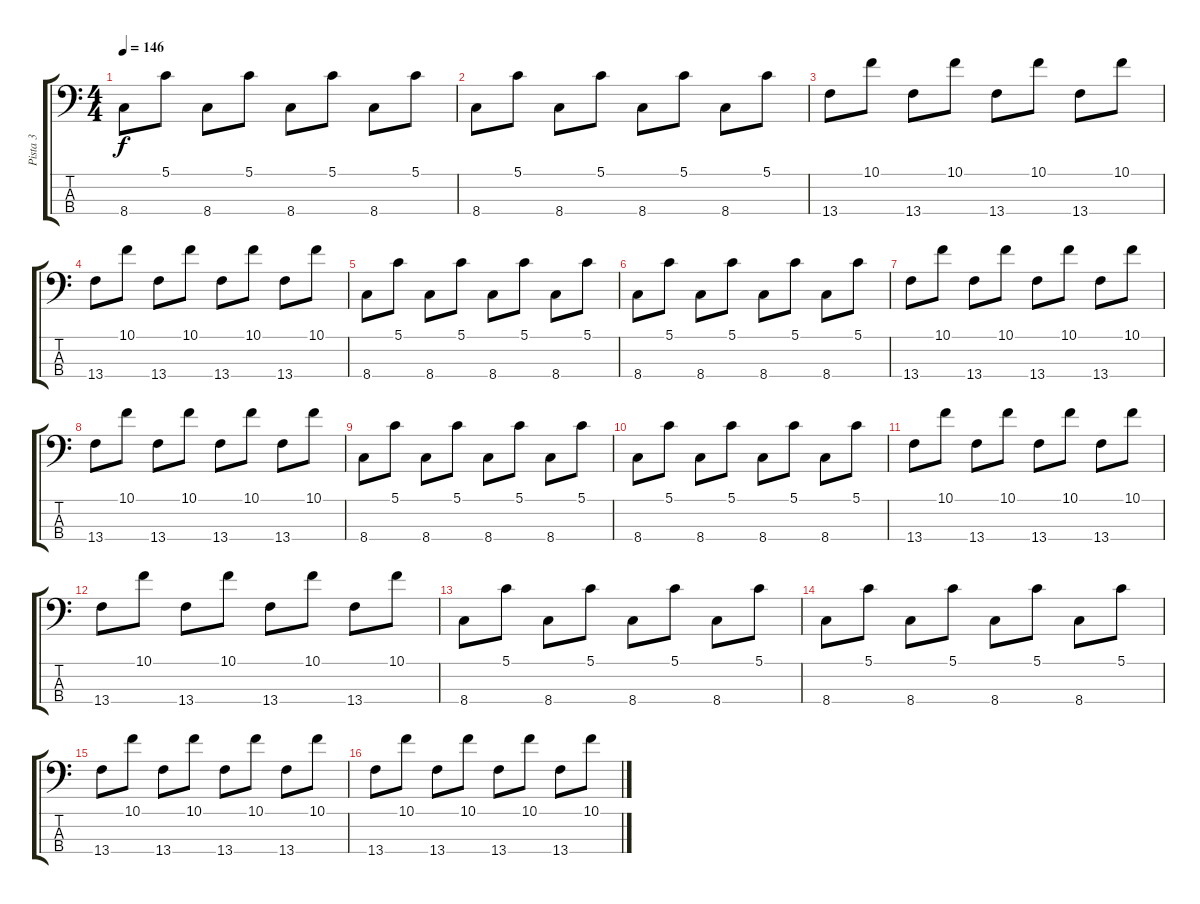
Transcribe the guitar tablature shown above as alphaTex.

\track ("Pista 3" "Pista 3") {instrument electricbasspick}
\staff {score tabs}
\tuning (G2 D2 A1 E1) {hide}
\ts (4 4)
\tempo 146
\clef f4
\ks c
8.4.8{dy f} 5.1.8 8.4.8 5.1.8 8.4.8 5.1.8 8.4.8 5.1.8 |
8.4.8 5.1.8 8.4.8 5.1.8 8.4.8 5.1.8 8.4.8 5.1.8 |
13.4.8 10.1.8 13.4.8 10.1.8 13.4.8 10.1.8 13.4.8 10.1.8 |
13.4.8 10.1.8 13.4.8 10.1.8 13.4.8 10.1.8 13.4.8 10.1.8 |
8.4.8 5.1.8 8.4.8 5.1.8 8.4.8 5.1.8 8.4.8 5.1.8 |
8.4.8 5.1.8 8.4.8 5.1.8 8.4.8 5.1.8 8.4.8 5.1.8 |
13.4.8 10.1.8 13.4.8 10.1.8 13.4.8 10.1.8 13.4.8 10.1.8 |
13.4.8 10.1.8 13.4.8 10.1.8 13.4.8 10.1.8 13.4.8 10.1.8 |
8.4.8 5.1.8 8.4.8 5.1.8 8.4.8 5.1.8 8.4.8 5.1.8 |
8.4.8 5.1.8 8.4.8 5.1.8 8.4.8 5.1.8 8.4.8 5.1.8 |
13.4.8 10.1.8 13.4.8 10.1.8 13.4.8 10.1.8 13.4.8 10.1.8 |
13.4.8 10.1.8 13.4.8 10.1.8 13.4.8 10.1.8 13.4.8 10.1.8 |
8.4.8 5.1.8 8.4.8 5.1.8 8.4.8 5.1.8 8.4.8 5.1.8 |
8.4.8 5.1.8 8.4.8 5.1.8 8.4.8 5.1.8 8.4.8 5.1.8 |
13.4.8 10.1.8 13.4.8 10.1.8 13.4.8 10.1.8 13.4.8 10.1.8 |
13.4.8 10.1.8 13.4.8 10.1.8 13.4.8 10.1.8 13.4.8 10.1.8
